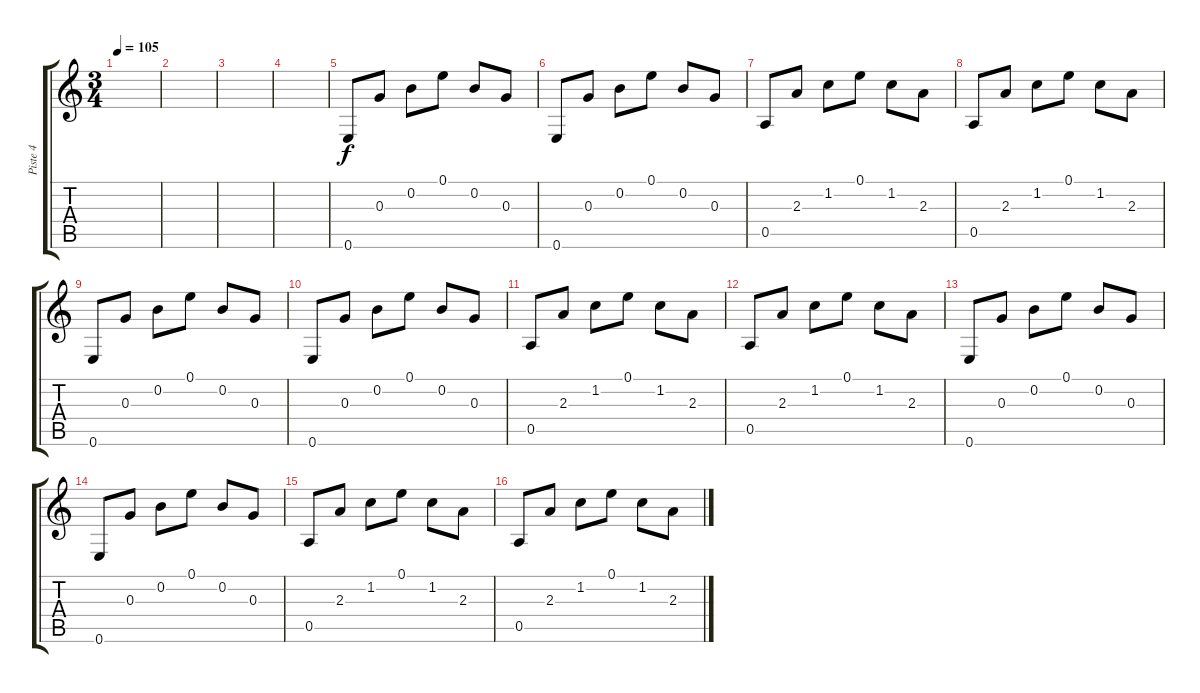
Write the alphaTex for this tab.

\track ("Piste 4" "Piste 4") {instrument electricguitarjazz}
\staff {score tabs}
\tuning (E4 B3 G3 D3 A2 E2) {hide}
\ts (3 4)
\tempo 105
\clef g2
\ks c
|
|
|
|
0.6.8 0.3.8 0.2.8 0.1.8 0.2.8 0.3.8 |
0.6.8 0.3.8 0.2.8 0.1.8 0.2.8 0.3.8 |
0.5.8 2.3.8 1.2.8 0.1.8 1.2.8 2.3.8 |
0.5.8 2.3.8 1.2.8 0.1.8 1.2.8 2.3.8 |
0.6.8 0.3.8 0.2.8 0.1.8 0.2.8 0.3.8 |
0.6.8 0.3.8 0.2.8 0.1.8 0.2.8 0.3.8 |
0.5.8 2.3.8 1.2.8 0.1.8 1.2.8 2.3.8 |
0.5.8 2.3.8 1.2.8 0.1.8 1.2.8 2.3.8 |
0.6.8 0.3.8 0.2.8 0.1.8 0.2.8 0.3.8 |
0.6.8 0.3.8 0.2.8 0.1.8 0.2.8 0.3.8 |
0.5.8 2.3.8 1.2.8 0.1.8 1.2.8 2.3.8 |
0.5.8 2.3.8 1.2.8 0.1.8 1.2.8 2.3.8
